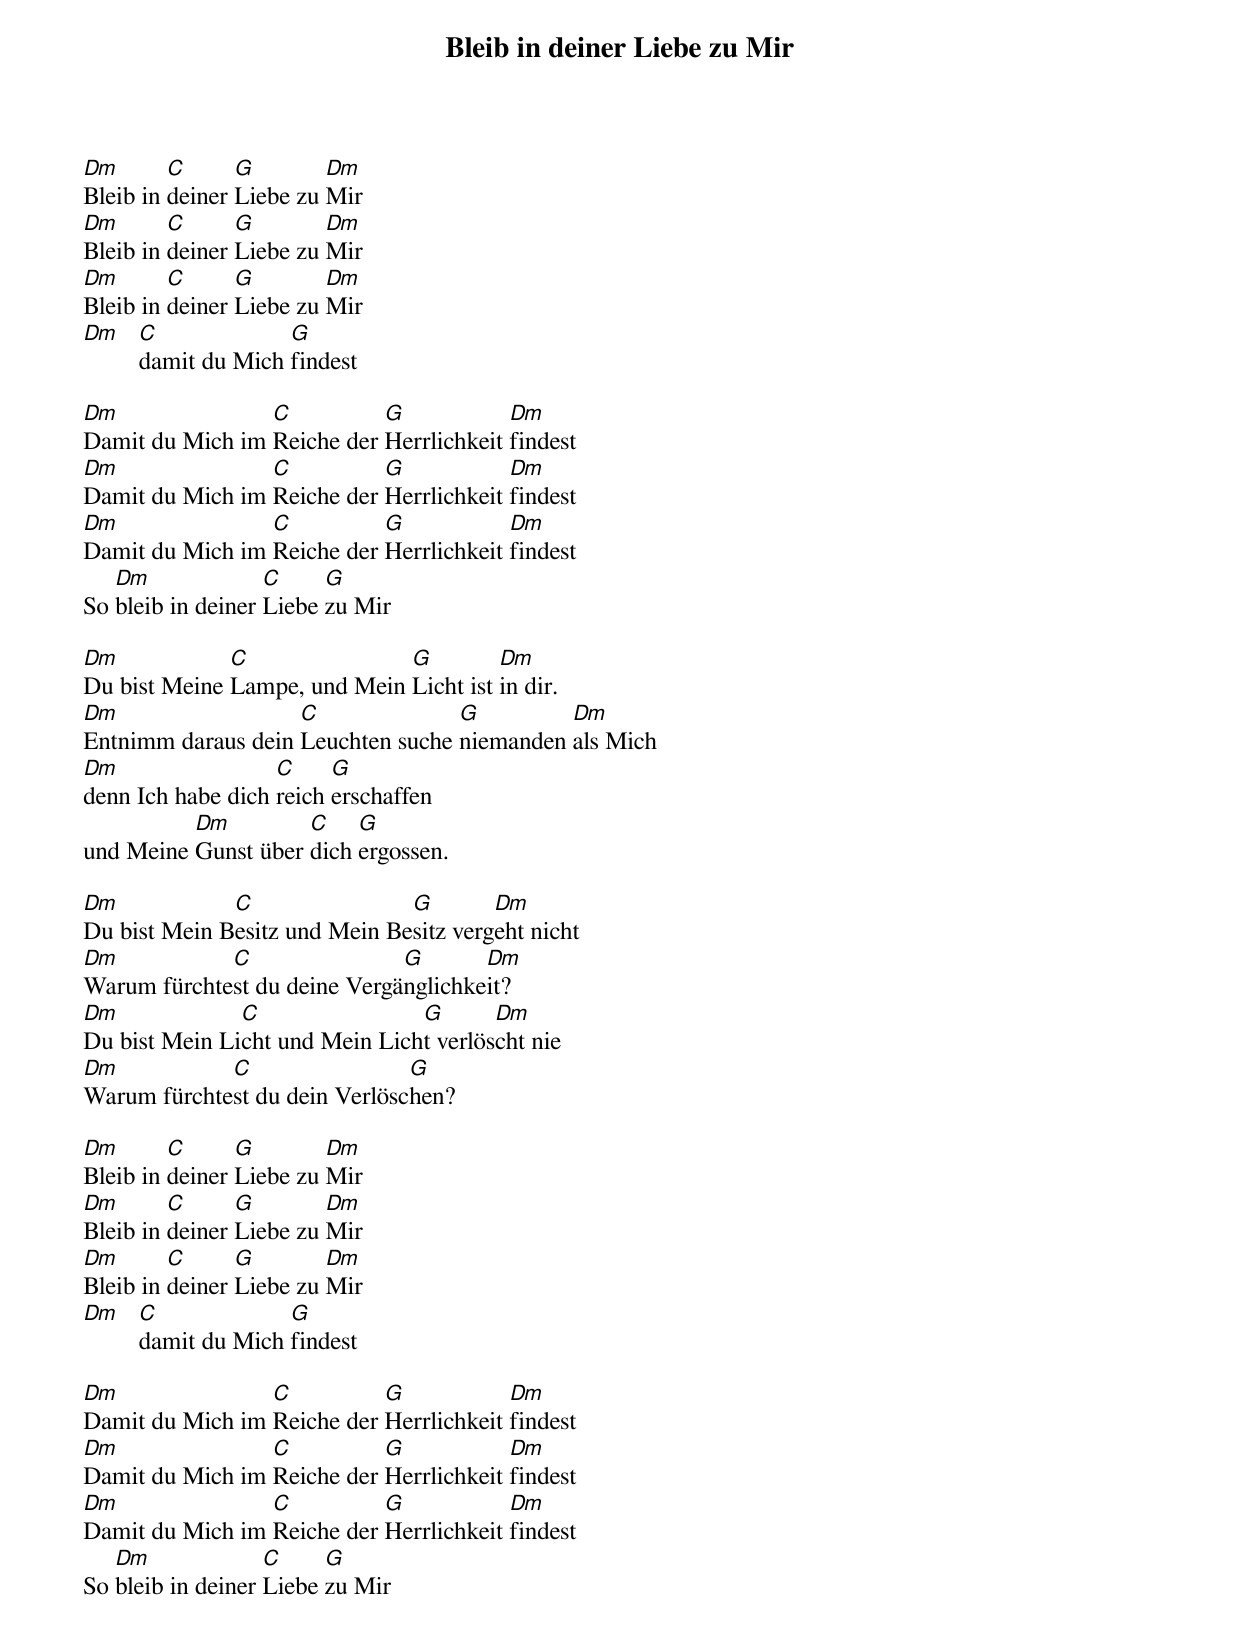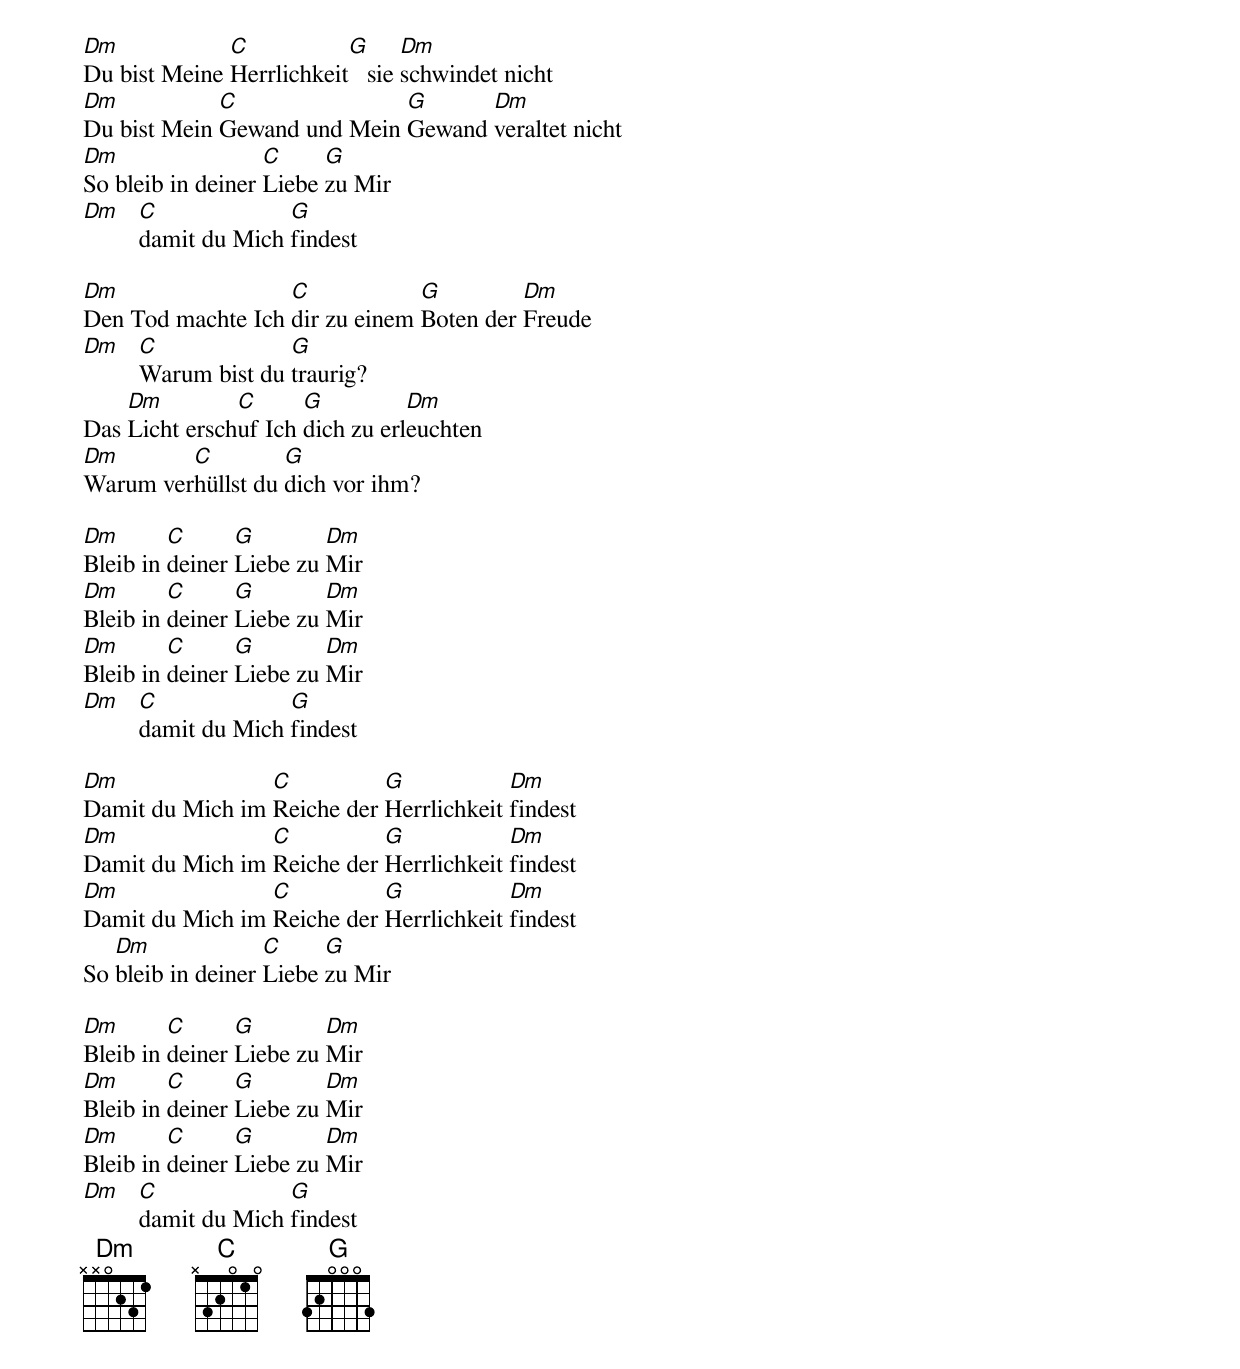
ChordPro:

{title: Bleib in deiner Liebe zu Mir}
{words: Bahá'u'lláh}
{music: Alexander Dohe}
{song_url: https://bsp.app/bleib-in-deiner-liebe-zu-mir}

[Dm]Bleib in [C]deiner [G]Liebe zu [Dm]Mir
[Dm]Bleib in [C]deiner [G]Liebe zu [Dm]Mir
[Dm]Bleib in [C]deiner [G]Liebe zu [Dm]Mir
[Dm]   [C]damit du Mich [G]findest

[Dm]Damit du Mich im [C]Reiche der [G]Herrlichkeit [Dm]findest
[Dm]Damit du Mich im [C]Reiche der [G]Herrlichkeit [Dm]findest
[Dm]Damit du Mich im [C]Reiche der [G]Herrlichkeit [Dm]findest
So [Dm]bleib in deiner [C]Liebe [G]zu Mir

[Dm]Du bist Meine [C]Lampe, und Mein [G]Licht ist [Dm]in dir.
[Dm]Entnimm daraus dein [C]Leuchten suche [G]niemanden [Dm]als Mich
[Dm]denn Ich habe dich [C]reich [G]erschaffen
und Meine [Dm]Gunst über [C]dich [G]ergossen.

[Dm]Du bist Mein B[C]esitz und Mein Be[G]sitz verg[Dm]eht nicht
[Dm]Warum fürchte[C]st du deine Vergä[G]nglichke[Dm]it?
[Dm]Du bist Mein Li[C]cht und Mein Lich[G]t verlös[Dm]cht nie
[Dm]Warum fürchte[C]st du dein Verlösc[G]hen?

[Dm]Bleib in [C]deiner [G]Liebe zu [Dm]Mir
[Dm]Bleib in [C]deiner [G]Liebe zu [Dm]Mir
[Dm]Bleib in [C]deiner [G]Liebe zu [Dm]Mir
[Dm]   [C]damit du Mich [G]findest

[Dm]Damit du Mich im [C]Reiche der [G]Herrlichkeit [Dm]findest
[Dm]Damit du Mich im [C]Reiche der [G]Herrlichkeit [Dm]findest
[Dm]Damit du Mich im [C]Reiche der [G]Herrlichkeit [Dm]findest
So [Dm]bleib in deiner [C]Liebe [G]zu Mir

[Dm]Du bist Meine [C]Herrlichkeit[G]   sie [Dm]schwindet nicht
[Dm]Du bist Mein [C]Gewand und Mein [G]Gewand [Dm]veraltet nicht
[Dm]So bleib in deiner [C]Liebe [G]zu Mir
[Dm]   [C]damit du Mich [G]findest

[Dm]Den Tod machte Ich [C]dir zu einem [G]Boten der [Dm]Freude
[Dm]   [C]Warum bist du [G]traurig?
Das [Dm]Licht ersch[C]uf Ich [G]dich zu erl[Dm]euchten
[Dm]Warum ver[C]hüllst du [G]dich vor ihm?

[Dm]Bleib in [C]deiner [G]Liebe zu [Dm]Mir
[Dm]Bleib in [C]deiner [G]Liebe zu [Dm]Mir
[Dm]Bleib in [C]deiner [G]Liebe zu [Dm]Mir
[Dm]   [C]damit du Mich [G]findest

[Dm]Damit du Mich im [C]Reiche der [G]Herrlichkeit [Dm]findest
[Dm]Damit du Mich im [C]Reiche der [G]Herrlichkeit [Dm]findest
[Dm]Damit du Mich im [C]Reiche der [G]Herrlichkeit [Dm]findest
So [Dm]bleib in deiner [C]Liebe [G]zu Mir

[Dm]Bleib in [C]deiner [G]Liebe zu [Dm]Mir
[Dm]Bleib in [C]deiner [G]Liebe zu [Dm]Mir
[Dm]Bleib in [C]deiner [G]Liebe zu [Dm]Mir
[Dm]   [C]damit du Mich [G]findest
